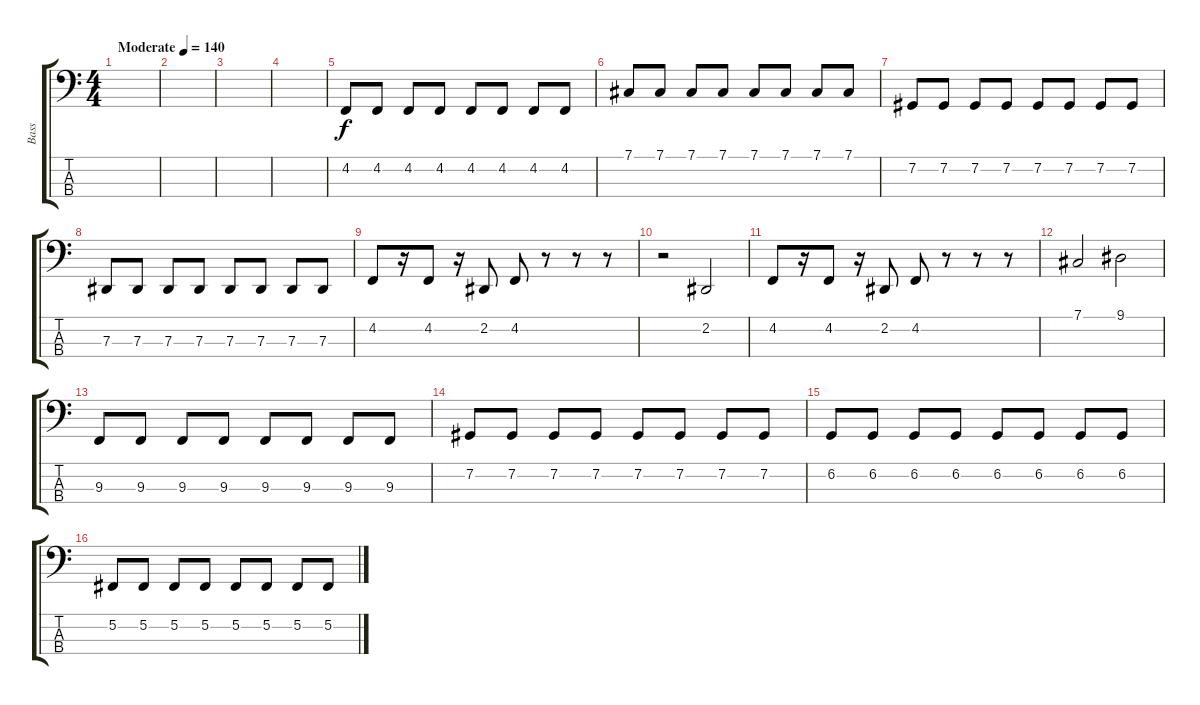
\track ("Bass" "Bass") {instrument acousticbass}
\staff {score tabs}
\tuning (Gb1 Db1 Ab0 Db0) {hide}
\ts (4 4)
\tempo (140 "Moderate")
\clef f4
\ks c
|
|
|
|
4.2.8 4.2.8 4.2.8 4.2.8 4.2.8 4.2.8 4.2.8 4.2.8 |
7.1.8 7.1.8 7.1.8 7.1.8 7.1.8 7.1.8 7.1.8 7.1.8 |
7.2.8 7.2.8 7.2.8 7.2.8 7.2.8 7.2.8 7.2.8 7.2.8 |
7.3.8 7.3.8 7.3.8 7.3.8 7.3.8 7.3.8 7.3.8 7.3.8 |
4.2.8 r.16 4.2.8 r.16 2.2.8 4.2.8 r.8 r.8 r.8 |
r.2 2.2.2 |
4.2.8 r.16 4.2.8 r.16 2.2.8 4.2.8 r.8 r.8 r.8 |
7.1.2 9.1.2 |
9.3.8 9.3.8 9.3.8 9.3.8 9.3.8 9.3.8 9.3.8 9.3.8 |
7.2.8 7.2.8 7.2.8 7.2.8 7.2.8 7.2.8 7.2.8 7.2.8 |
6.2.8 6.2.8 6.2.8 6.2.8 6.2.8 6.2.8 6.2.8 6.2.8 |
5.2.8 5.2.8 5.2.8 5.2.8 5.2.8 5.2.8 5.2.8 5.2.8
